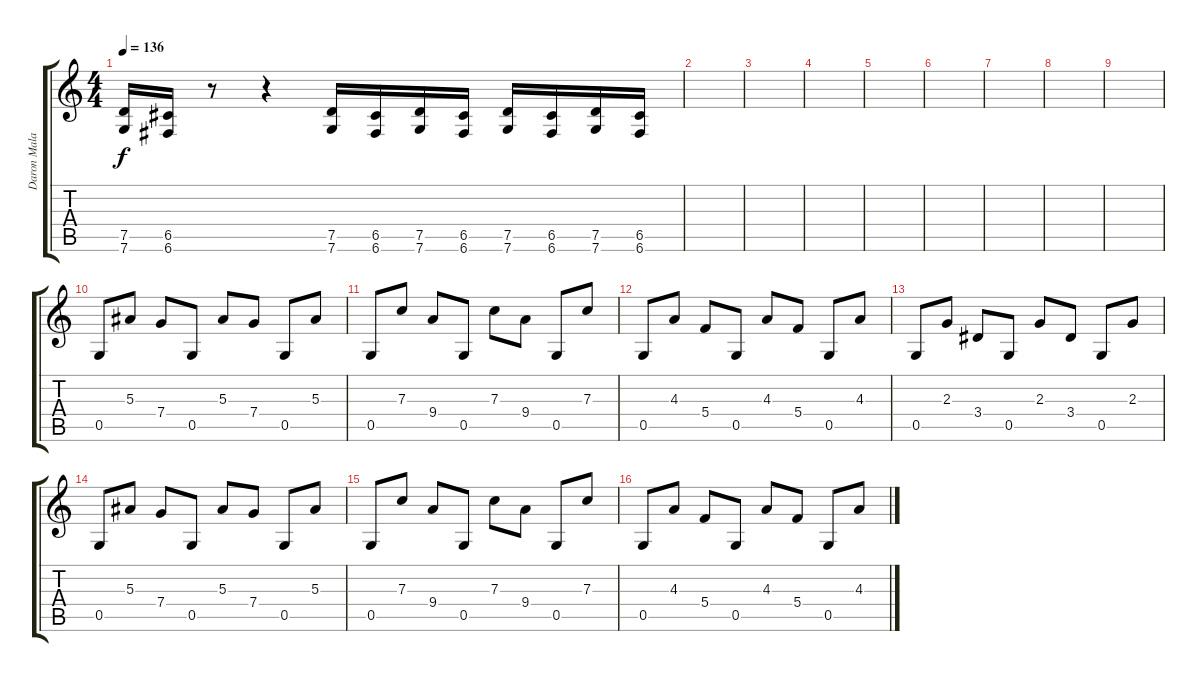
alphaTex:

\track ("Daron Malakian (distortion)" "Daron Mala") {instrument distortionguitar}
\staff {score tabs}
\tuning (D4 A3 F3 C3 G2 C2) {hide}
\ts (4 4)
\tempo 136
\clef g2
\ks c
(7.5 7.6).16{dy f} (6.5 6.6).16 r.8 r.4 (7.5 7.6).16 (6.5 6.6).16 (7.5 7.6).16 (6.5 6.6).16 (7.5 7.6).16 (6.5 6.6).16 (7.5 7.6).16 (6.5 6.6).16 |
|
|
|
|
|
|
|
|
0.5.8 5.3.8 7.4.8 0.5.8 5.3.8 7.4.8 0.5.8 5.3.8 |
0.5.8 7.3.8 9.4.8 0.5.8 7.3.8 9.4.8 0.5.8 7.3.8 |
0.5.8 4.3.8 5.4.8 0.5.8 4.3.8 5.4.8 0.5.8 4.3.8 |
0.5.8 2.3.8 3.4.8 0.5.8 2.3.8 3.4.8 0.5.8 2.3.8 |
0.5.8 5.3.8 7.4.8 0.5.8 5.3.8 7.4.8 0.5.8 5.3.8 |
0.5.8 7.3.8 9.4.8 0.5.8 7.3.8 9.4.8 0.5.8 7.3.8 |
0.5.8 4.3.8 5.4.8 0.5.8 4.3.8 5.4.8 0.5.8 4.3.8
